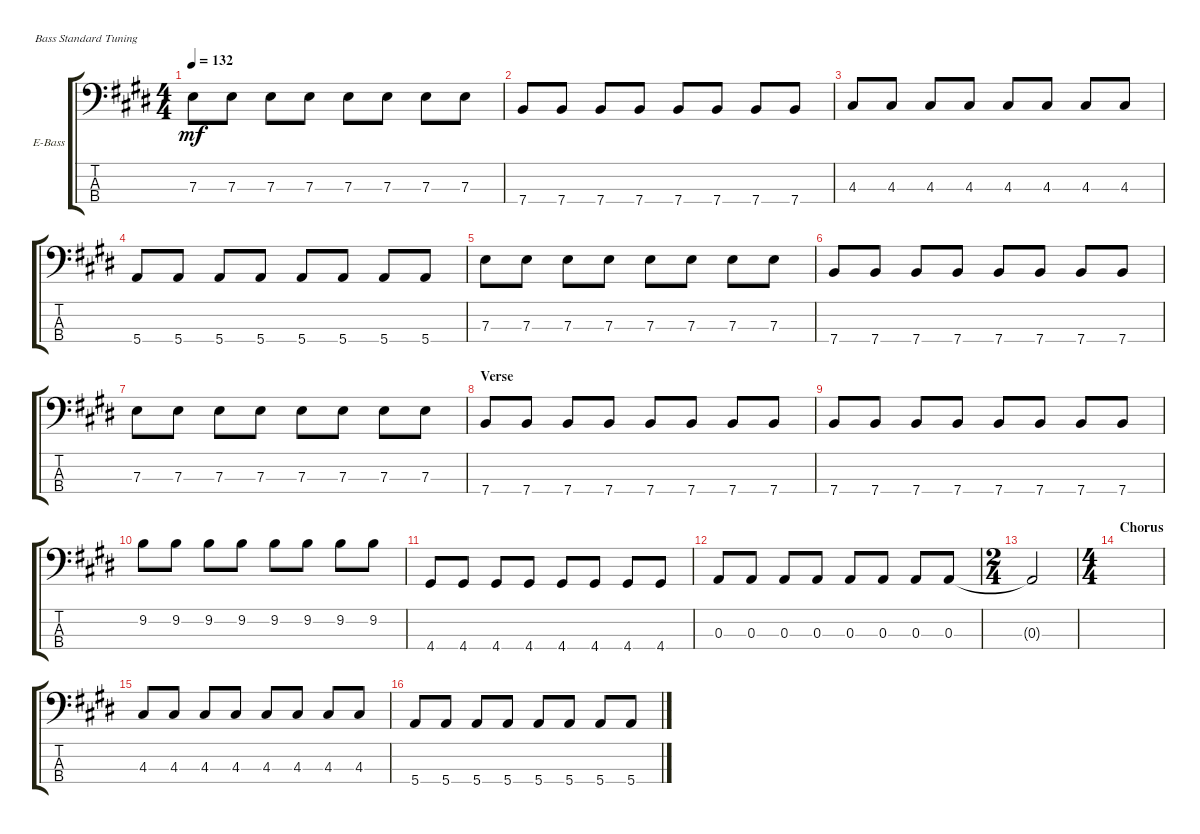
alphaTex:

\defaultSystemsLayout 4
\bracketExtendMode groupsimilarinstruments
\firstSystemTrackNameOrientation horizontal
\otherSystemsTrackNameOrientation horizontal
\track ("Bass" "E-Bass") {instrument electricbassfinger}
\staff {score tabs}
\tuning (G2 D2 A1 E1)
\ts (4 4)
\tempo 132
\clef f4
\ks c#minor
7.3.8{dy mf} 7.3.8 7.3.8 7.3.8 7.3.8 7.3.8 7.3.8 7.3.8 |
7.4.8 7.4.8 7.4.8 7.4.8 7.4.8 7.4.8 7.4.8 7.4.8 |
4.3.8 4.3.8 4.3.8 4.3.8 4.3.8 4.3.8 4.3.8 4.3.8 |
5.4.8 5.4.8 5.4.8 5.4.8 5.4.8 5.4.8 5.4.8 5.4.8 |
7.3.8 7.3.8 7.3.8 7.3.8 7.3.8 7.3.8 7.3.8 7.3.8 |
7.4.8 7.4.8 7.4.8 7.4.8 7.4.8 7.4.8 7.4.8 7.4.8 |
7.3.8 7.3.8 7.3.8 7.3.8 7.3.8 7.3.8 7.3.8 7.3.8 |
\section ("" "Verse")
7.4.8 7.4.8 7.4.8 7.4.8 7.4.8 7.4.8 7.4.8 7.4.8 |
7.4.8 7.4.8 7.4.8 7.4.8 7.4.8 7.4.8 7.4.8 7.4.8 |
9.2.8 9.2.8 9.2.8 9.2.8 9.2.8 9.2.8 9.2.8 9.2.8 |
4.4.8 4.4.8 4.4.8 4.4.8 4.4.8 4.4.8 4.4.8 4.4.8 |
0.3.8 0.3.8 0.3.8 0.3.8 0.3.8 0.3.8 0.3.8 0.3.8 |
\ts (2 4)
0.3{t}.2 |
\ts (4 4)
\section ("" "Chorus")
|
4.3.8 4.3.8 4.3.8 4.3.8 4.3.8 4.3.8 4.3.8 4.3.8 |
5.4.8 5.4.8 5.4.8 5.4.8 5.4.8 5.4.8 5.4.8 5.4.8
